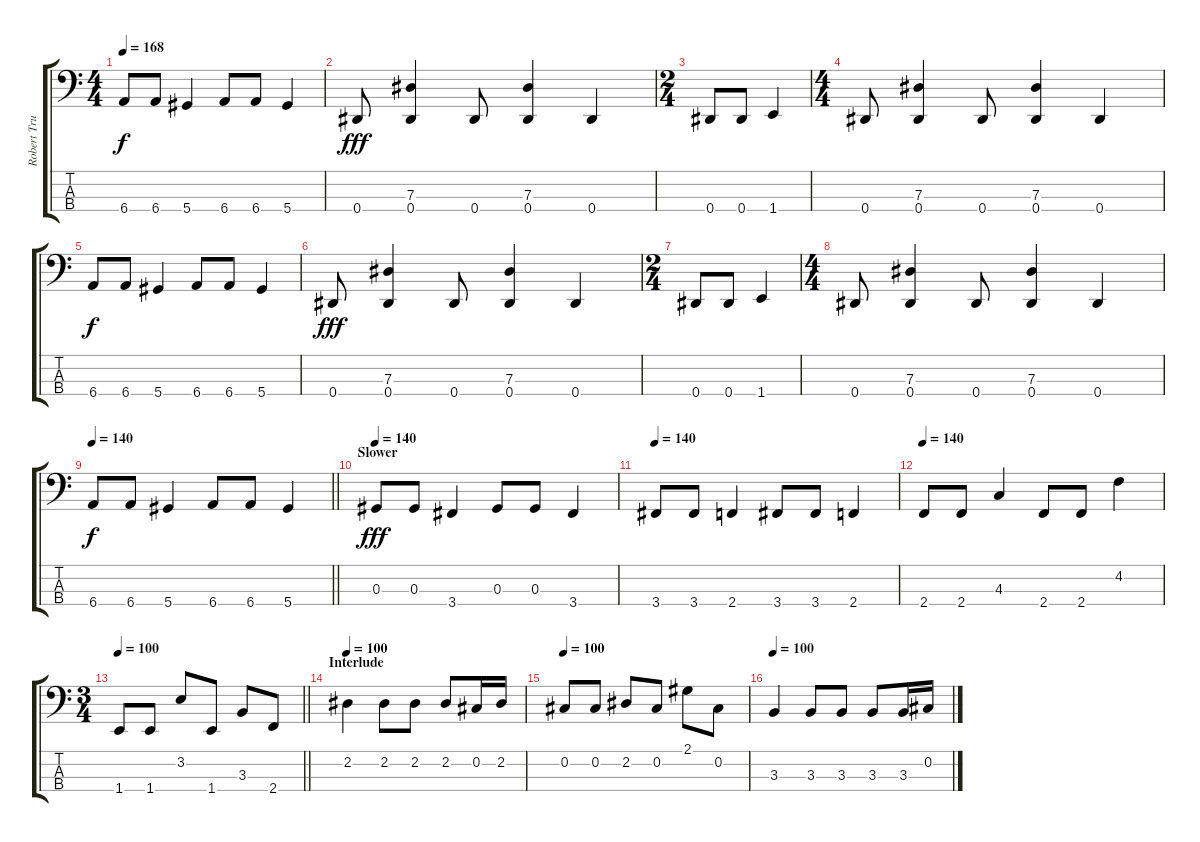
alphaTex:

\track ("Robert Trujillo" "Robert Tru") {instrument electricbassfinger}
\staff {score tabs}
\tuning (Gb2 Db2 Ab1 Eb1) {hide}
\ts (4 4)
\tempo 168
\clef f4
\ks c
6.4.8{dy f} 6.4.8 5.4.4 6.4.8 6.4.8 5.4.4 |
0.4.8{dy fff} (7.3 0.4).4 0.4.8 (7.3 0.4).4 0.4.4 |
\ts (2 4)
0.4.8 0.4.8 1.4.4 |
\ts (4 4)
0.4.8 (7.3 0.4).4 0.4.8 (7.3 0.4).4 0.4.4 |
6.4.8{dy f} 6.4.8 5.4.4 6.4.8 6.4.8 5.4.4 |
0.4.8{dy fff} (7.3 0.4).4 0.4.8 (7.3 0.4).4 0.4.4 |
\ts (2 4)
0.4.8 0.4.8 1.4.4 |
\ts (4 4)
0.4.8 (7.3 0.4).4 0.4.8 (7.3 0.4).4 0.4.4 |
\tempo 140
\barLineRight lightlight
6.4.8{dy f} 6.4.8 5.4.4 6.4.8 6.4.8 5.4.4 |
\section ("" "Slower")
\tempo 140
0.3.8{dy fff} 0.3.8 3.4.4 0.3.8 0.3.8 3.4.4 |
\tempo 140
3.4.8 3.4.8 2.4.4 3.4.8 3.4.8 2.4.4 |
\tempo 140
2.4.8 2.4.8 4.3.4 2.4.8 2.4.8 4.2.4 |
\ts (3 4)
\tempo 100
\barLineRight lightlight
1.4.8 1.4.8 3.2.8 1.4.8 3.3.8 2.4.8 |
\section ("" "Interlude")
\tempo 100
2.2.4 2.2.8 2.2.8 2.2.8 0.2.16 2.2.16 |
\tempo 100
0.2.8 0.2.8 2.2.8 0.2.8 2.1.8 0.2.8 |
\tempo 100
3.3.4 3.3.8 3.3.8 3.3.8 3.3.16 0.2.16
